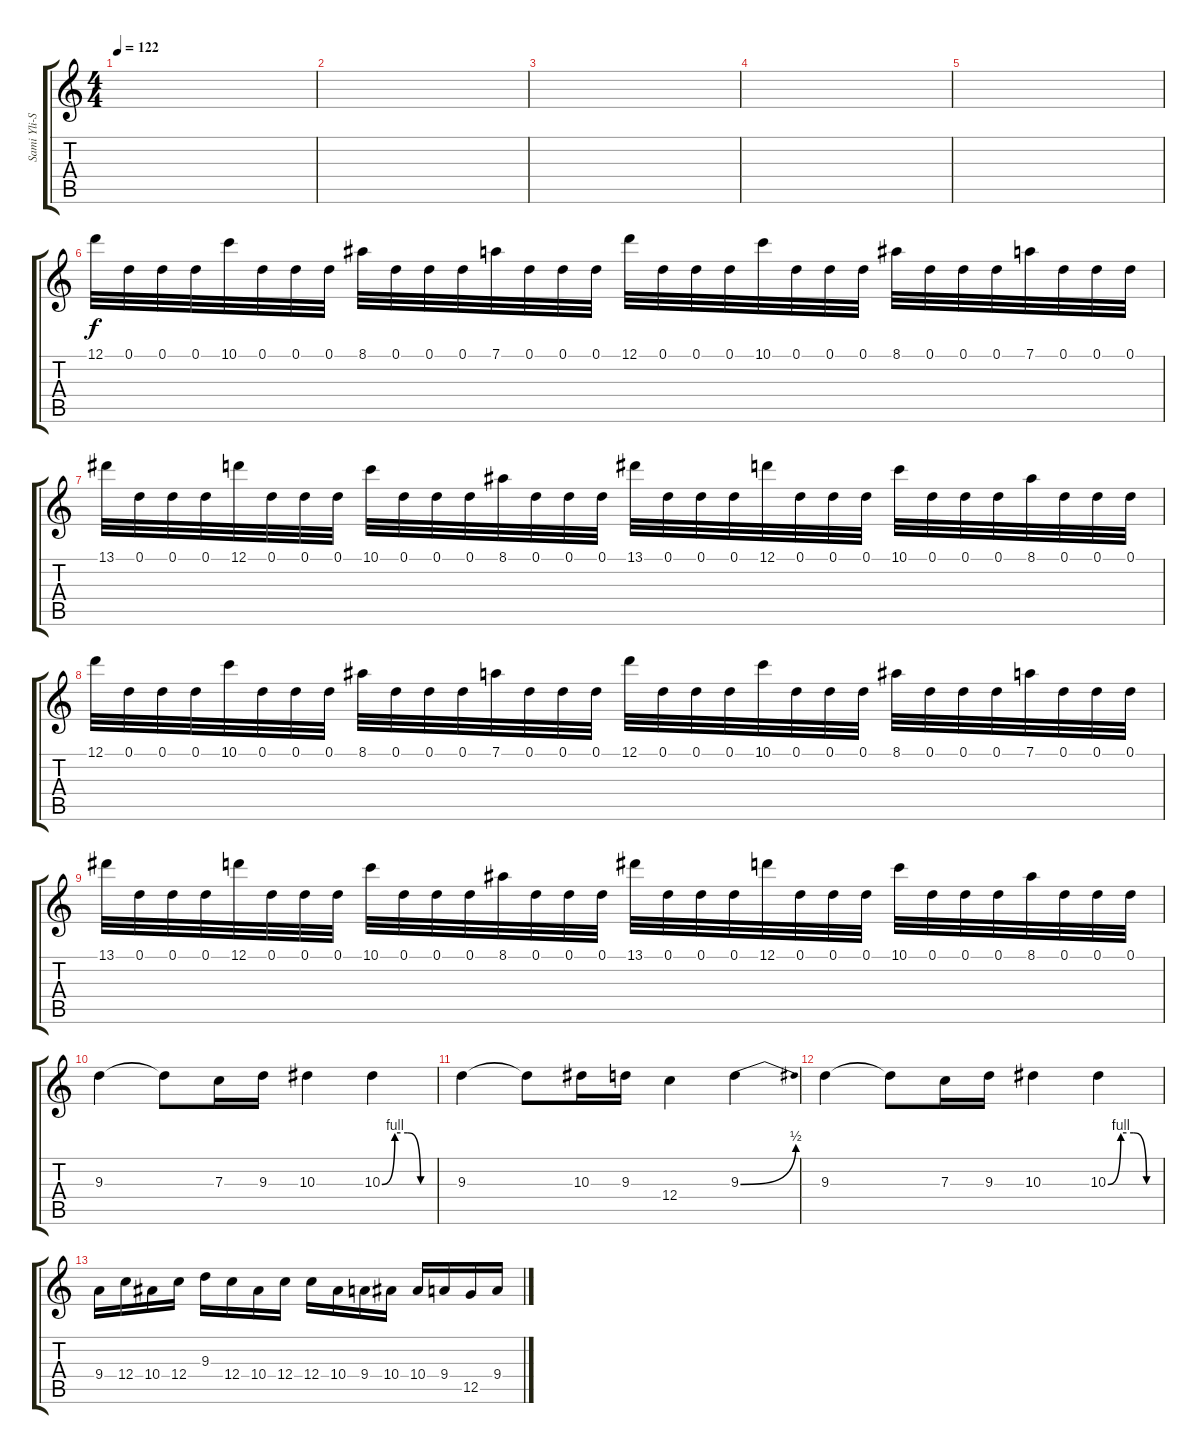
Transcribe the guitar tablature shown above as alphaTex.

\track ("Sami Yli-Sirniö Harmonizer" "Sami Yli-S") {instrument overdrivenguitar}
\staff {score tabs}
\tuning (D4 A3 F3 C3 G2 D2) {hide}
\ts (4 4)
\tempo 122
\clef g2
\ks c
|
|
|
|
|
12.1.32 0.1.32 0.1.32 0.1.32 10.1.32 0.1.32 0.1.32 0.1.32 8.1.32 0.1.32 0.1.32 0.1.32 7.1.32 0.1.32 0.1.32 0.1.32 12.1.32 0.1.32 0.1.32 0.1.32 10.1.32 0.1.32 0.1.32 0.1.32 8.1.32 0.1.32 0.1.32 0.1.32 7.1.32 0.1.32 0.1.32 0.1.32 |
13.1.32 0.1.32 0.1.32 0.1.32 12.1.32 0.1.32 0.1.32 0.1.32 10.1.32 0.1.32 0.1.32 0.1.32 8.1.32 0.1.32 0.1.32 0.1.32 13.1.32 0.1.32 0.1.32 0.1.32 12.1.32 0.1.32 0.1.32 0.1.32 10.1.32 0.1.32 0.1.32 0.1.32 8.1.32 0.1.32 0.1.32 0.1.32 |
12.1.32 0.1.32 0.1.32 0.1.32 10.1.32 0.1.32 0.1.32 0.1.32 8.1.32 0.1.32 0.1.32 0.1.32 7.1.32 0.1.32 0.1.32 0.1.32 12.1.32 0.1.32 0.1.32 0.1.32 10.1.32 0.1.32 0.1.32 0.1.32 8.1.32 0.1.32 0.1.32 0.1.32 7.1.32 0.1.32 0.1.32 0.1.32 |
13.1.32 0.1.32 0.1.32 0.1.32 12.1.32 0.1.32 0.1.32 0.1.32 10.1.32 0.1.32 0.1.32 0.1.32 8.1.32 0.1.32 0.1.32 0.1.32 13.1.32 0.1.32 0.1.32 0.1.32 12.1.32 0.1.32 0.1.32 0.1.32 10.1.32 0.1.32 0.1.32 0.1.32 8.1.32 0.1.32 0.1.32 0.1.32 |
9.3.4 9.3{t}.8 7.3.16 9.3.16 10.3.4 10.3{be (custom 0 0 15 4 30 4 45 0 60 0)}.4 |
9.3.4 9.3{t}.8 10.3.16 9.3.16 12.4.4 9.3{be (bend 0 0 60 2)}.4 |
9.3.4 9.3{t}.8 7.3.16 9.3.16 10.3.4 10.3{be (custom 0 0 15 4 30 4 45 0 60 0)}.4 |
9.4.16 12.4.16 10.4.16 12.4.16 9.3.16 12.4.16 10.4.16 12.4.16 12.4.16 10.4.16 9.4.16 10.4.16 10.4.16 9.4.16 12.5.16 9.4.16
